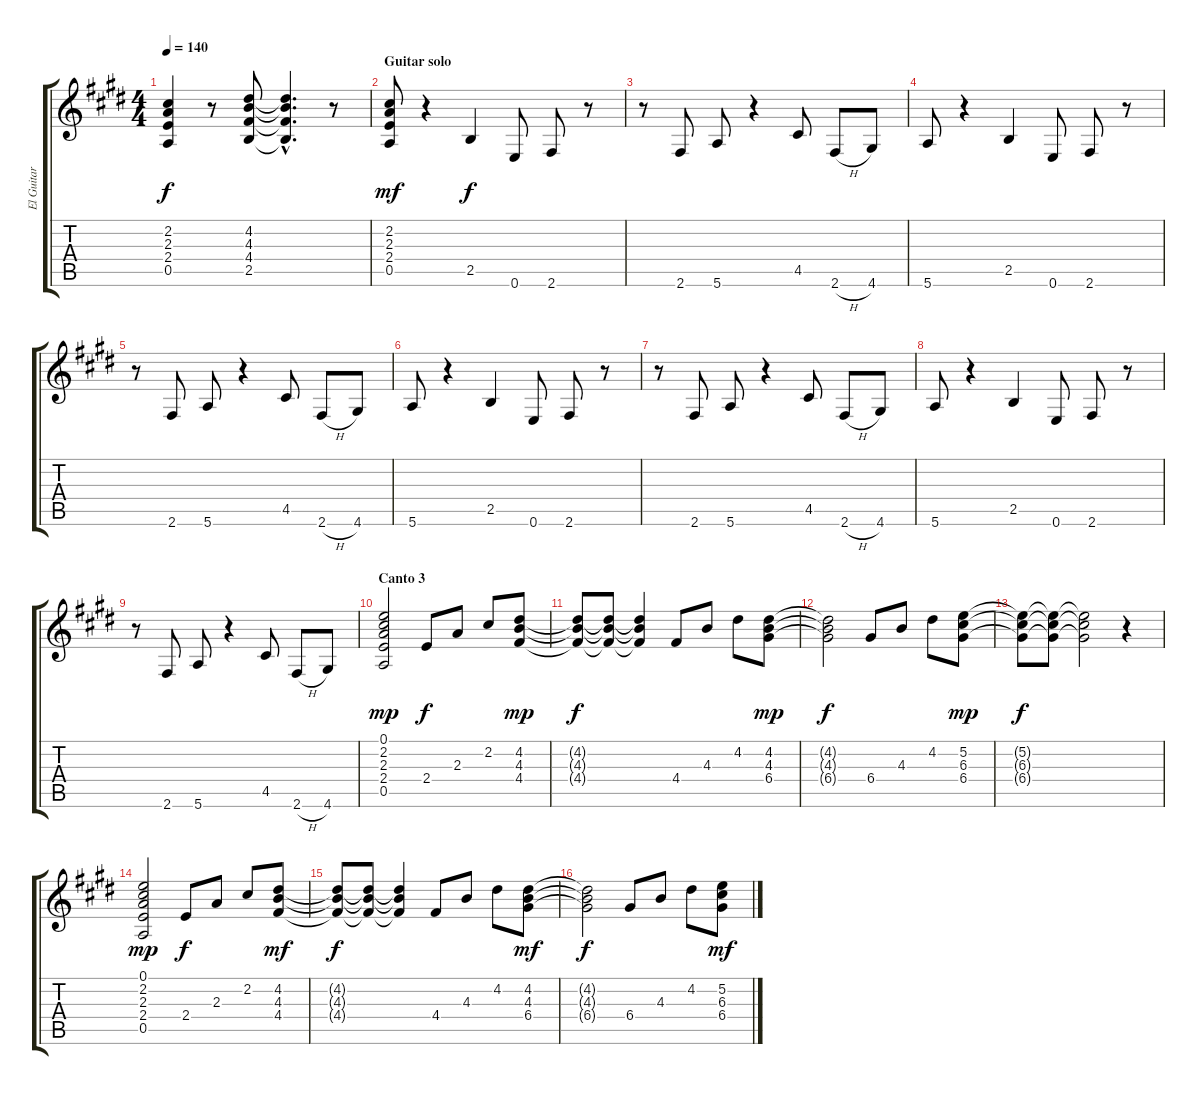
\track ("El Guitar 1" "El Guitar ") {instrument distortionguitar}
\staff {score tabs}
\tuning (E4 B3 G3 D3 A2 E2) {hide}
\ts (4 4)
\tempo 140
\clef g2
\ks c#minor
(2.2{t} 2.3{t} 2.4{t} 0.5{t}).4{dy f} r.8 (4.2 4.3 4.4 2.5).8 (4.2{hac t} 4.3{hac t} 4.4{hac t} 2.5{hac t}).4{d} r.8 |
\section ("" "Guitar solo")
(2.2 2.3 2.4 0.5).8{dy mf} r.4 2.5.4{dy f} 0.6.8 2.6.8 r.8 |
r.8 2.6.8 5.6.8 r.4 4.5.8 2.6{h}.8 4.6.8 |
5.6.8 r.4 2.5.4 0.6.8 2.6.8 r.8 |
r.8 2.6.8 5.6.8 r.4 4.5.8 2.6{h}.8 4.6.8 |
5.6.8 r.4 2.5.4 0.6.8 2.6.8 r.8 |
r.8 2.6.8 5.6.8 r.4 4.5.8 2.6{h}.8 4.6.8 |
5.6.8 r.4 2.5.4 0.6.8 2.6.8 r.8 |
r.8 2.6.8 5.6.8 r.4 4.5.8 2.6{h}.8 4.6.8 |
\section ("" "Canto 3")
(0.1 2.2 2.3 2.4 0.5).2{dy mp instrument electricguitarjazz} 2.4.8{dy f} 2.3.8 2.2.8 (4.2 4.3 4.4).8{dy mp} |
(4.2{t} 4.3{t} 4.4{t}).8{dy f} (4.2{t} 4.3{t} 4.4{t}).8 (4.2{t} 4.3{t} 4.4{t}).4 4.4.8 4.3.8 4.2.8 (4.2 4.3 6.4).8{dy mp} |
(4.2{t} 4.3{t} 6.4{t}).2{dy f} 6.4.8 4.3.8 4.2.8 (5.2 6.3 6.4).8{dy mp} |
(5.2{t} 6.3{t} 6.4{t}).8{dy f} (5.2{t} 6.3{t} 6.4{t}).8 (5.2{t} 6.3{t} 6.4{t}).2 r.4 |
(0.1 2.2 2.3 2.4 0.5).2{dy mp} 2.4.8{dy f} 2.3.8 2.2.8 (4.2 4.3 4.4).8{dy mf} |
(4.2{t} 4.3{t} 4.4{t}).8{dy f} (4.2{t} 4.3{t} 4.4{t}).8 (4.2{t} 4.3{t} 4.4{t}).4 4.4.8 4.3.8 4.2.8 (4.2 4.3 6.4).8{dy mf} |
(4.2{t} 4.3{t} 6.4{t}).2{dy f} 6.4.8 4.3.8 4.2.8 (5.2 6.3 6.4).8{dy mf}
